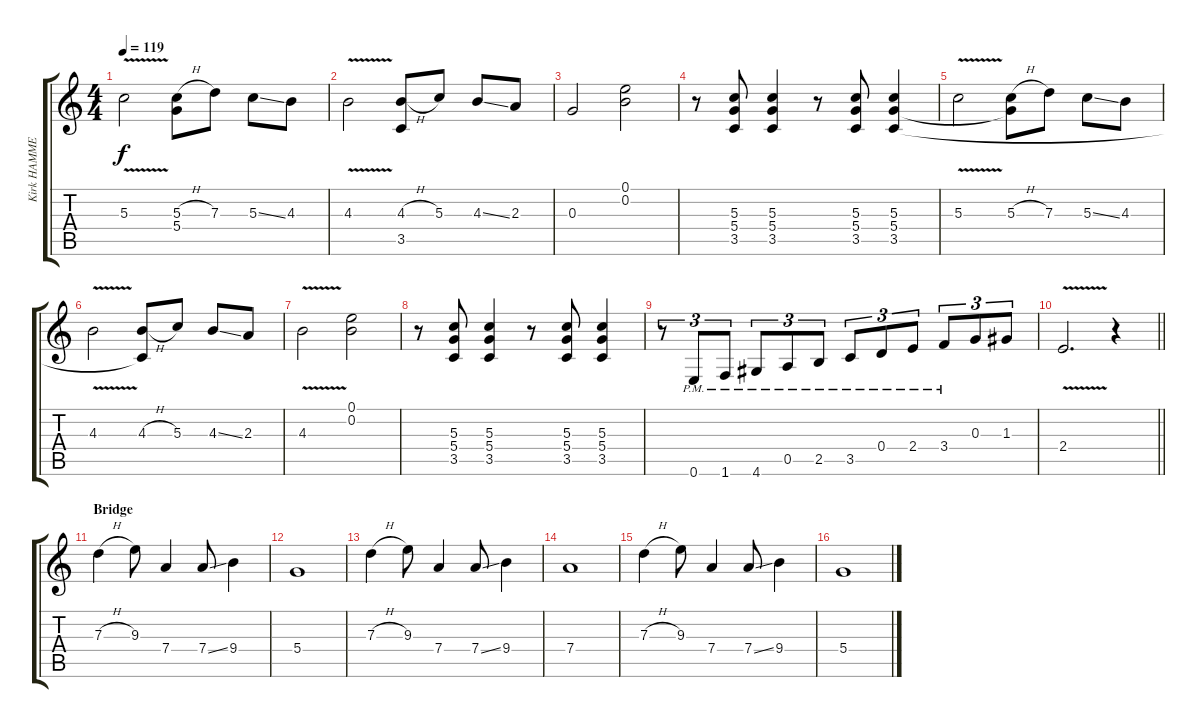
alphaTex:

\track ("Kirk HAMMETT" "Kirk HAMME") {instrument overdrivenguitar}
\staff {score tabs}
\tuning (E4 B3 G3 D3 A2 E2) {hide}
\ts (4 4)
\tempo 119
\clef g2
\ks c
5.3{v}.2{dy f volume 14} (5.3{h} 5.4{t}).8 7.3.8 5.3{ss}.8 4.3.8 |
4.3{v}.2 (4.3{h} 3.5{t}).8 5.3.8 4.3{ss}.8 2.3.8 |
0.3.2 (0.1 0.2).2 |
r.8 (5.3 5.4 3.5).8 (5.3 5.4 3.5).4 r.8 (5.3 5.4 3.5).8 (5.3 5.4 3.5).4 |
5.3{v}.2{volume 14} (5.3{h} 5.4{t}).8 7.3.8 5.3{ss}.8 4.3.8 |
4.3{v}.2 (4.3{h} 3.5{t}).8 5.3.8 4.3{ss}.8 2.3.8 |
4.3{v}.2 (0.1 0.2).2 |
r.8 (5.3 5.4 3.5).8 (5.3 5.4 3.5).4 r.8 (5.3 5.4 3.5).8 (5.3 5.4 3.5).4 |
r.8{tu (3 2)} 0.6{pm}.8{tu (3 2)} 1.6{pm}.8{tu (3 2)} 4.6{pm}.8{tu (3 2)} 0.5{pm}.8{tu (3 2)} 2.5{pm}.8{tu (3 2)} 3.5{pm}.8{tu (3 2)} 0.4{pm}.8{tu (3 2)} 2.4{pm}.8{tu (3 2)} 3.4{pm}.8{tu (3 2)} 0.3.8{tu (3 2)} 1.3.8{tu (3 2)} |
\barLineRight lightlight
2.4{v}.2{d} r.4 |
\section ("" "Bridge")
7.3{h}.4{volume 14} 9.3.8 7.4.4 7.4{ss}.8 9.4.4 |
5.4.1 |
7.3{h}.4 9.3.8 7.4.4 7.4{ss}.8 9.4.4 |
7.4.1 |
7.3{h}.4 9.3.8 7.4.4 7.4{ss}.8 9.4.4 |
5.4.1
